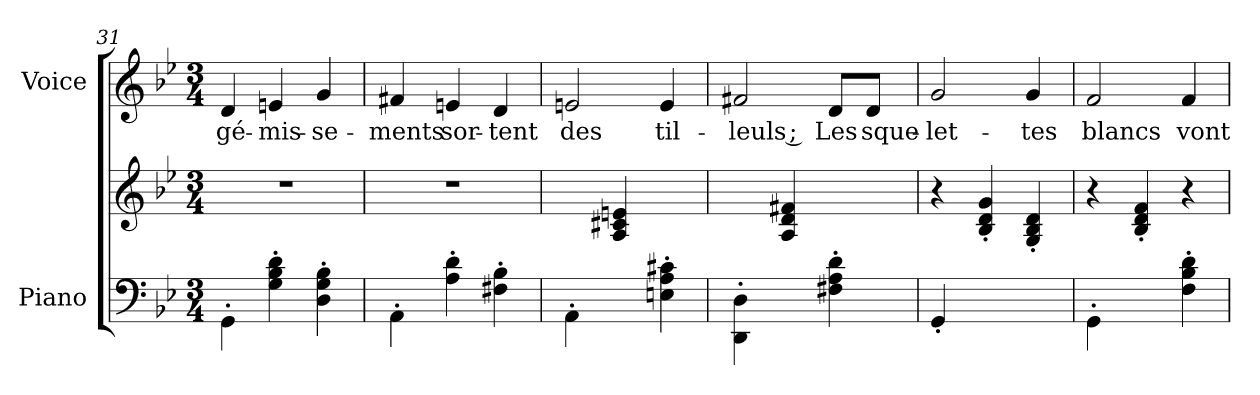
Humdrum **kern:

**kern	**kern	**kern	**text
*part2	*part2	*part1	*part1
*staff3	*staff2	*staff1	*staff1
*I"Piano	*	*I"Voice	*
*I'Pno	*	*	*
*clefF4	*clefG2	*clefG2	*
*k[b-e-]	*k[b-e-]	*k[b-e-]	*
*M3/4	*M3/4	*M3/4	*
=31	=31	=31	=31
*^	*	*	*
!	!	!	!	!LO:LY:b
4ryy	4GG'\	2.r	4d/	gé-
!	!	!	!	!LO:LY:b
4G\' 4B-\' 4d\'	2ryy	.	4en/	-mis-
!	!	!	!	!LO:LY:b
4D\' 4G\' 4B-\'	.	.	4g/	-se-
=32	=32	=32	=32	=32
!	!	!	!	!LO:LY:b
4ryy	4AA'\	2.r	4f#X/	-ments
!	!	!	!	!LO:LY:b
4A\' 4d\'	2ryy	.	4en/	sor-
!	!	!	!	!LO:LY:b
4F#X\' 4B-\'	.	.	4d/	-tent
=33	=33	=33	=33	=33
!	!	!	!	!LO:LY:b
4ryy	4AA'\	4ryy	2en/	des
4ryy	2ryy	4A/ 4c#X/ 4en/	.	.
!	!	!	!	!LO:LY:b
4En\' 4A\' 4c#X\'	.	4ryy	4e/	til-
!!LO:LB:g=z
=34	=34	=34	=34	=34
!	!	!	!	!LO:LY:b
4ryy	4DD\' 4D\'	4ryy	2f#X/	-leuls ;
4ryy	2ryy	4A/ 4d/ 4f#X/	.	.
!	!	!	!	!LO:LY:b
4F#X\' 4A\' 4d\'	.	4ryy	8d/L	Les
!	!	!	!	!LO:LY:b
.	.	.	8d/J	sque-
*v	*v	*	*	*
=35	=35	=35	=35
!	!	!	!LO:LY:b
4GG'/	4r	2g/	-let-
2ryy	4B-/' 4d/' 4g/'	.	.
!	!	!	!LO:LY:b
.	4G/' 4B-/' 4d/'	4g/	-tes
=36	=36	=36	=36
*^	*	*	*
!	!	!	!	!LO:LY:b
4ryy	4GG'\	4r	2f/	blancs
4ryy	2ryy	4B-/' 4d/' 4f/'	.	.
!	!	!	!	!LO:LY:b
4F\' 4B-\' 4d\'	.	4r	4f/	vont
*v	*v	*	*	*
=	=	=	=
*-	*-	*-	*-
